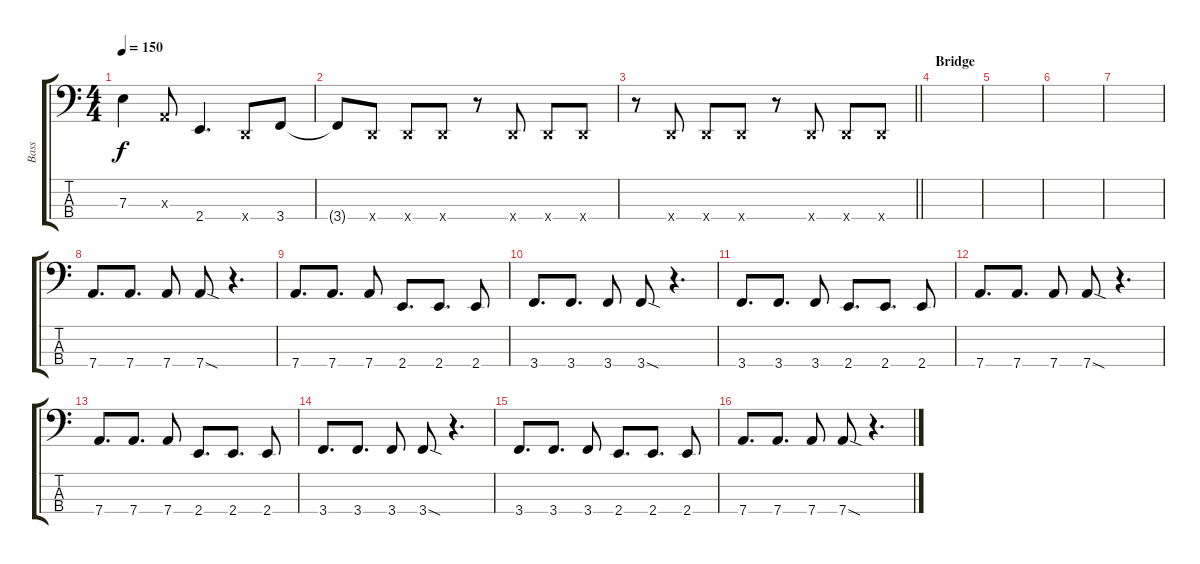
\track ("Bass" "Bass") {instrument electricbassfinger}
\staff {score tabs}
\tuning (G2 D2 A1 D1) {hide}
\ts (4 4)
\tempo 150
\clef f4
\ks c
7.3.4{dy f} 0.3{x}.8 2.4.4{d} 0.4{x}.8 3.4.8 |
3.4{t}.8 0.4{x}.8 0.4{x}.8 0.4{x}.8 r.8 0.4{x}.8 0.4{x}.8 0.4{x}.8 |
\barLineRight lightlight
r.8 0.4{x}.8 0.4{x}.8 0.4{x}.8 r.8 0.4{x}.8 0.4{x}.8 0.4{x}.8 |
\section ("" "Bridge")
|
|
|
|
7.4.8{d} 7.4.8{d} 7.4.8 7.4{sod}.8 r.4{d} |
7.4.8{d} 7.4.8{d} 7.4.8 2.4.8{d} 2.4.8{d} 2.4.8 |
3.4.8{d} 3.4.8{d} 3.4.8 3.4{sod}.8 r.4{d} |
3.4.8{d} 3.4.8{d} 3.4.8 2.4.8{d} 2.4.8{d} 2.4.8 |
7.4.8{d} 7.4.8{d} 7.4.8 7.4{sod}.8 r.4{d} |
7.4.8{d} 7.4.8{d} 7.4.8 2.4.8{d} 2.4.8{d} 2.4.8 |
3.4.8{d} 3.4.8{d} 3.4.8 3.4{sod}.8 r.4{d} |
3.4.8{d} 3.4.8{d} 3.4.8 2.4.8{d} 2.4.8{d} 2.4.8 |
7.4.8{d} 7.4.8{d} 7.4.8 7.4{sod}.8 r.4{d}
